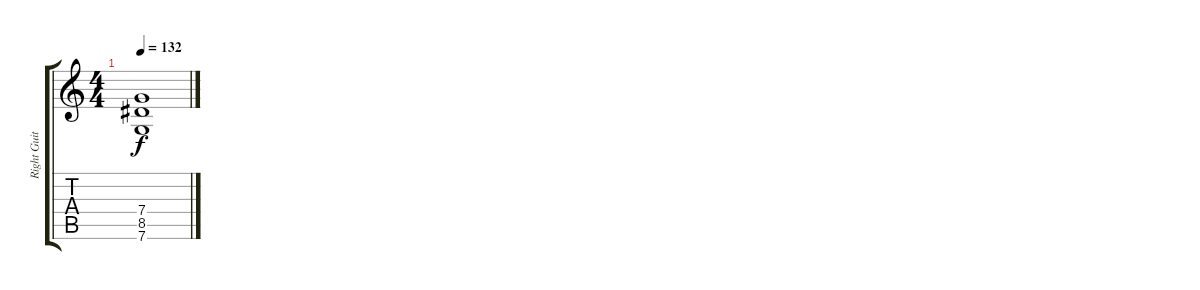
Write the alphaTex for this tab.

\track ("Right Guitar" "Right Guit") {instrument distortionguitar}
\staff {score tabs}
\tuning (D4 A3 F3 C3 G2 C2) {hide}
\ts (4 4)
\tempo 132
\clef g2
\ks c
(7.4{t} 8.5{t} 7.6{t}).1{dy f}
